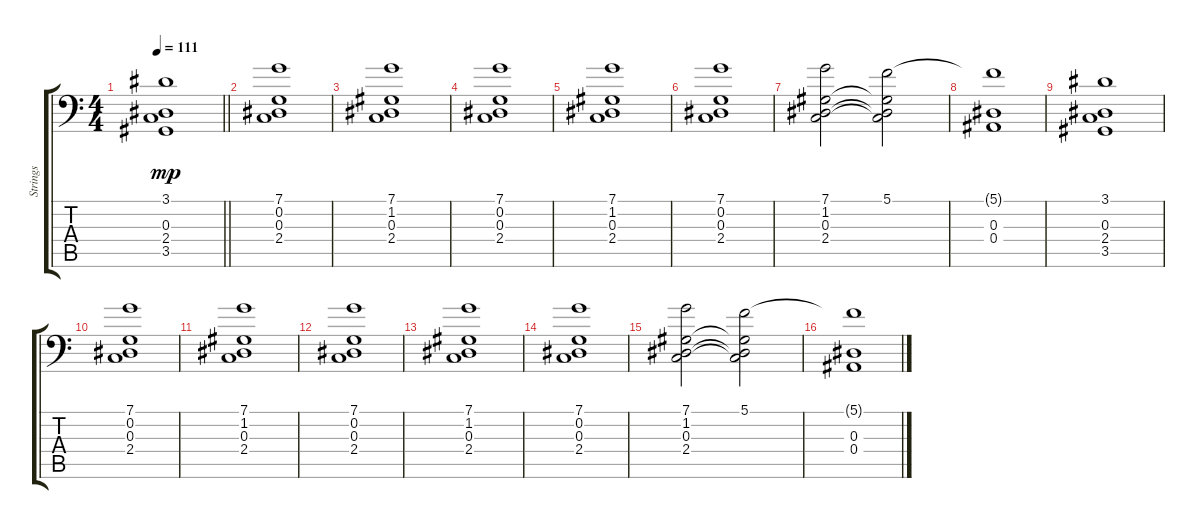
\track ("Strings" "Strings") {instrument stringensemble1}
\staff {score tabs}
\tuning (C4 G3 Eb3 Bb2 F2 Bb1) {hide}
\ts (4 4)
\tempo 111
\clef f4
\barLineRight lightlight
\ks c
(3.1 0.3 2.4 3.5).1{dy mp} |
(7.1 0.2 0.3 2.4).1 |
(7.1 1.2 0.3 2.4).1 |
(7.1 0.2 0.3 2.4).1 |
(7.1 1.2 0.3 2.4).1 |
(7.1 0.2 0.3 2.4).1 |
(7.1 1.2 0.3 2.4).2 (5.1 1.2{t} 0.3{t} 2.4{t}).2 |
(5.1{t} 0.3 0.4).1 |
(3.1 0.3 2.4 3.5).1 |
(7.1 0.2 0.3 2.4).1 |
(7.1 1.2 0.3 2.4).1 |
(7.1 0.2 0.3 2.4).1 |
(7.1 1.2 0.3 2.4).1 |
(7.1 0.2 0.3 2.4).1 |
(7.1 1.2 0.3 2.4).2 (5.1 1.2{t} 0.3{t} 2.4{t}).2 |
(5.1{t} 0.3 0.4).1
